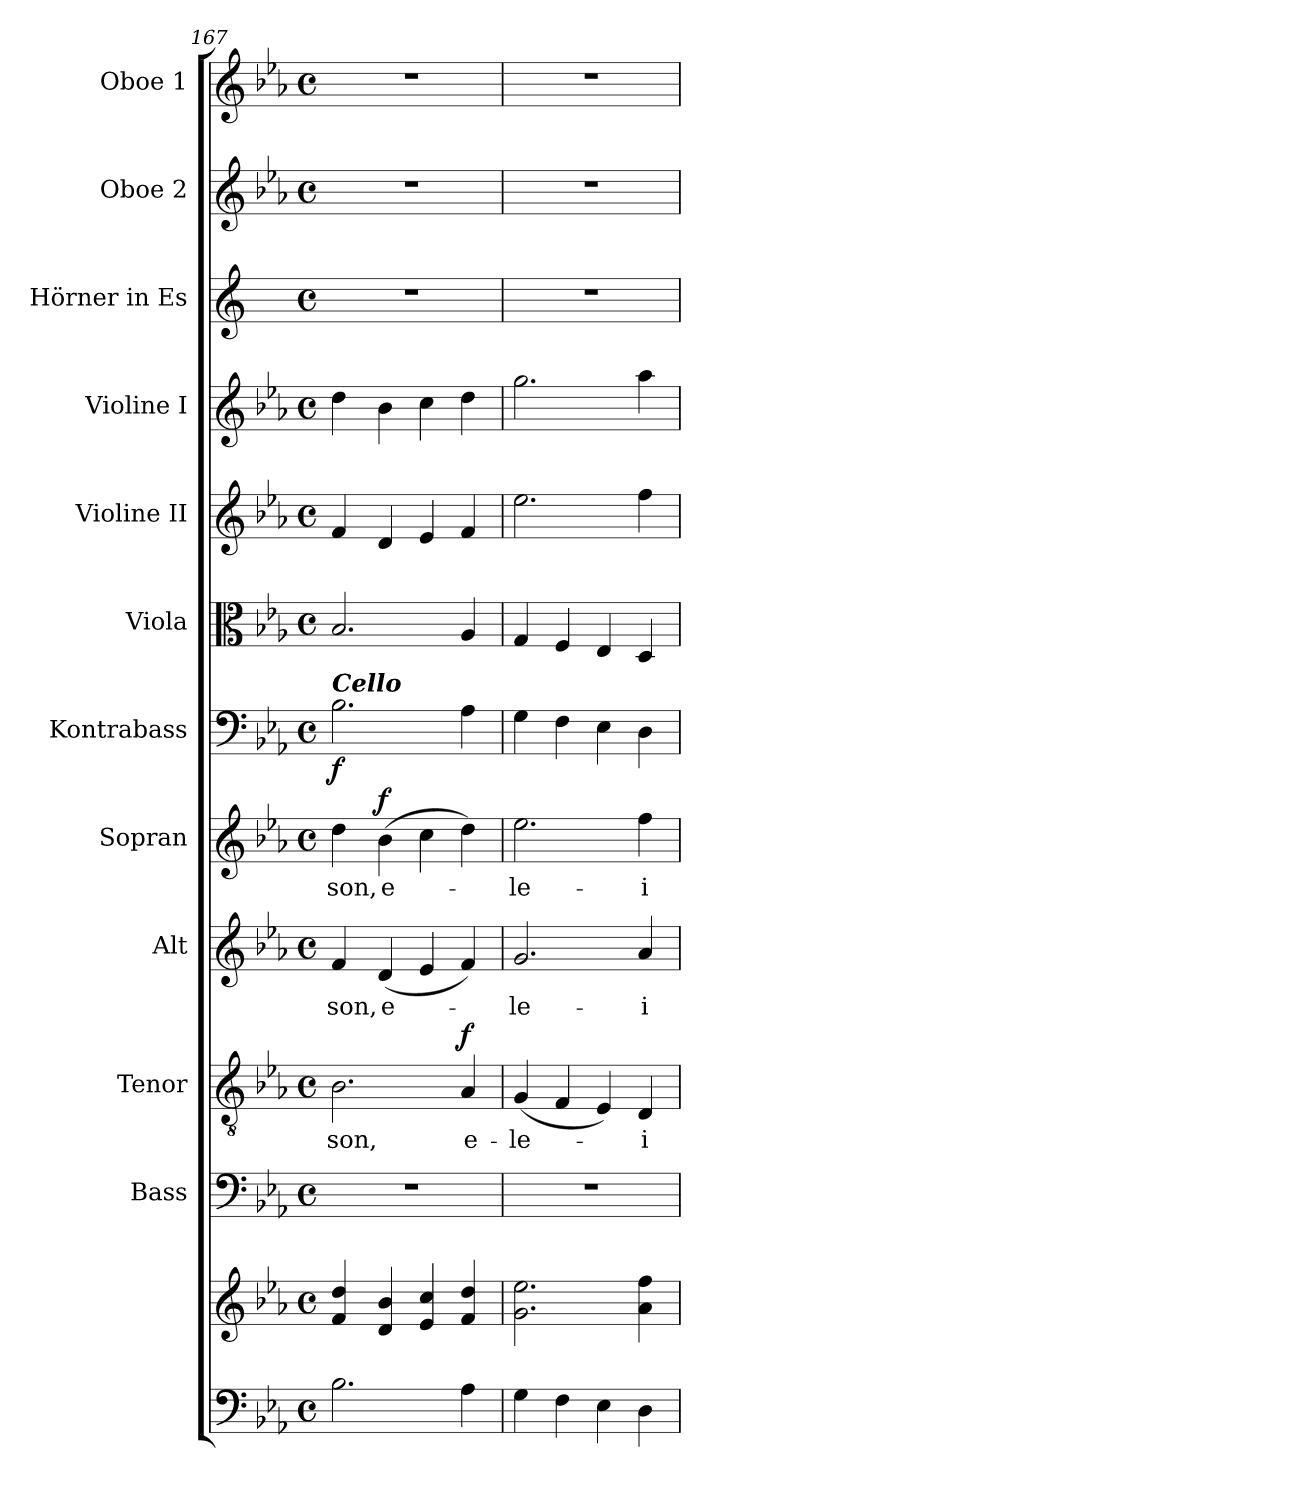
**kern	**kern	**kern	**kern	**text	**dynam	**kern	**text	**kern	**text	**dynam	**kern	**dynam	**kern	**kern	**kern	**kern	**kern	**kern
*part12	*part12	*part11	*part10	*part10	*part10	*part9	*part9	*part8	*part8	*part8	*part7	*part7	*part6	*part5	*part4	*part3	*part2	*part1
*staff13	*staff12	*staff11	*staff10	*staff10	*staff10	*staff9	*staff9	*staff8	*staff8	*staff8	*staff7	*staff7	*staff6	*staff5	*staff4	*staff3	*staff2	*staff1
*	*	*I"Bass	*I"Tenor	*	*	*I"Alt	*	*I"Sopran	*	*	*I"Kontrabass	*	*I"Viola	*I"Violine II	*I"Violine I	*I"Hörner in Es	*I"Oboe 2	*I"Oboe 1
*	*	*I'B.	*I'T.	*	*	*I'A.	*	*I'S.	*	*	*I'Kb.	*	*I'Vla.	*I'Vl. II	*I'Vl. I	*	*I'Ob. 2	*I'Ob. 1
*clefF4	*clefG2	*clefF4	*clefGv2	*	*	*clefG2	*	*clefG2	*	*	*clefF4	*	*clefC3	*clefG2	*clefG2	*clefG2	*clefG2	*clefG2
*	*	*	*	*	*	*	*	*	*	*	*ITrd7c12	*	*	*	*	*ITrd5c9	*	*
*k[b-e-a-]	*k[b-e-a-]	*k[b-e-a-]	*k[b-e-a-]	*	*	*k[b-e-a-]	*	*k[b-e-a-]	*	*	*k[b-e-a-]	*	*k[b-e-a-]	*k[b-e-a-]	*k[b-e-a-]	*k[b-e-a-]	*k[b-e-a-]	*k[b-e-a-]
*E-:	*E-:	*E-:	*E-:	*	*	*E-:	*	*E-:	*	*	*E-:	*	*E-:	*E-:	*E-:	*E-:	*E-:	*E-:
*M4/4	*M4/4	*M4/4	*M4/4	*	*	*M4/4	*	*M4/4	*	*	*M4/4	*	*M4/4	*M4/4	*M4/4	*M4/4	*M4/4	*M4/4
*met(c)	*met(c)	*met(c)	*met(c)	*	*	*met(c)	*	*met(c)	*	*	*met(c)	*	*met(c)	*met(c)	*met(c)	*met(c)	*met(c)	*met(c)
=167	=167	=167	=167	=167	=167	=167	=167	=167	=167	=167	=167	=167	=167	=167	=167	=167	=167	=167
!	!	!	!	!	!	!	!	!	!	!	!LO:TX:a:Bi:t=Cello	!	!	!	!	!	!	!
!	!	!	!	!LO:LY:b	!	!	!LO:LY:b	!	!LO:LY:b	!	!	!LO:DY:b	!	!	!	!	!	!
2.B-\	4f/ 4dd/	1r	2.B-\	-son,	.	4f/	-son,	4dd\	-son,	.	2.BB-\	f	2.B-/	4f/	4dd\	1r	1r	1r
!	!	!	!	!	!	!	!LO:LY:b	!	!LO:LY:b	!LO:DY:a	!	!	!	!	!	!	!	!
.	4d/ 4b-/	.	.	.	.	(<4d/	e-	(>4b-\	e-	f	.	.	.	4d/	4b-\	.	.	.
.	4e-/ 4cc/	.	.	.	.	4e-/	.	4cc\	.	.	.	.	.	4e-/	4cc\	.	.	.
!	!	!	!	!LO:LY:b	!LO:DY:a	!	!	!	!	!	!	!	!	!	!	!	!	!
4A-\	4f/ 4dd/	.	4A-/	e-	f	4f/)	.	4dd\)	.	.	4AA-\	.	4A-/	4f/	4dd\	.	.	.
=168	=168	=168	=168	=168	=168	=168	=168	=168	=168	=168	=168	=168	=168	=168	=168	=168	=168	=168
!	!	!	!	!LO:LY:b	!	!	!LO:LY:b	!	!LO:LY:b	!	!	!	!	!	!	!	!	!
4G\	2.g\ 2.ee-\	1r	(<4G/	-le-	.	2.g/	-le-	2.ee-\	-le-	.	4GG\	.	4G/	2.ee-\	2.gg\	1r	1r	1r
4F\	.	.	4F/	.	.	.	.	.	.	.	4FF\	.	4F/	.	.	.	.	.
4E-\	.	.	4E-/)	.	.	.	.	.	.	.	4EE-\	.	4E-/	.	.	.	.	.
!	!	!	!	!LO:LY:b	!	!	!LO:LY:b	!	!LO:LY:b	!	!	!	!	!	!	!	!	!
4D\	4a-\ 4ff\	.	4D/	-i-	.	4a-/	-i-	4ff\	-i-	.	4DD\	.	4D/	4ff\	4aa-\	.	.	.
=	=	=	=	=	=	=	=	=	=	=	=	=	=	=	=	=	=	=
*-	*-	*-	*-	*-	*-	*-	*-	*-	*-	*-	*-	*-	*-	*-	*-	*-	*-	*-
